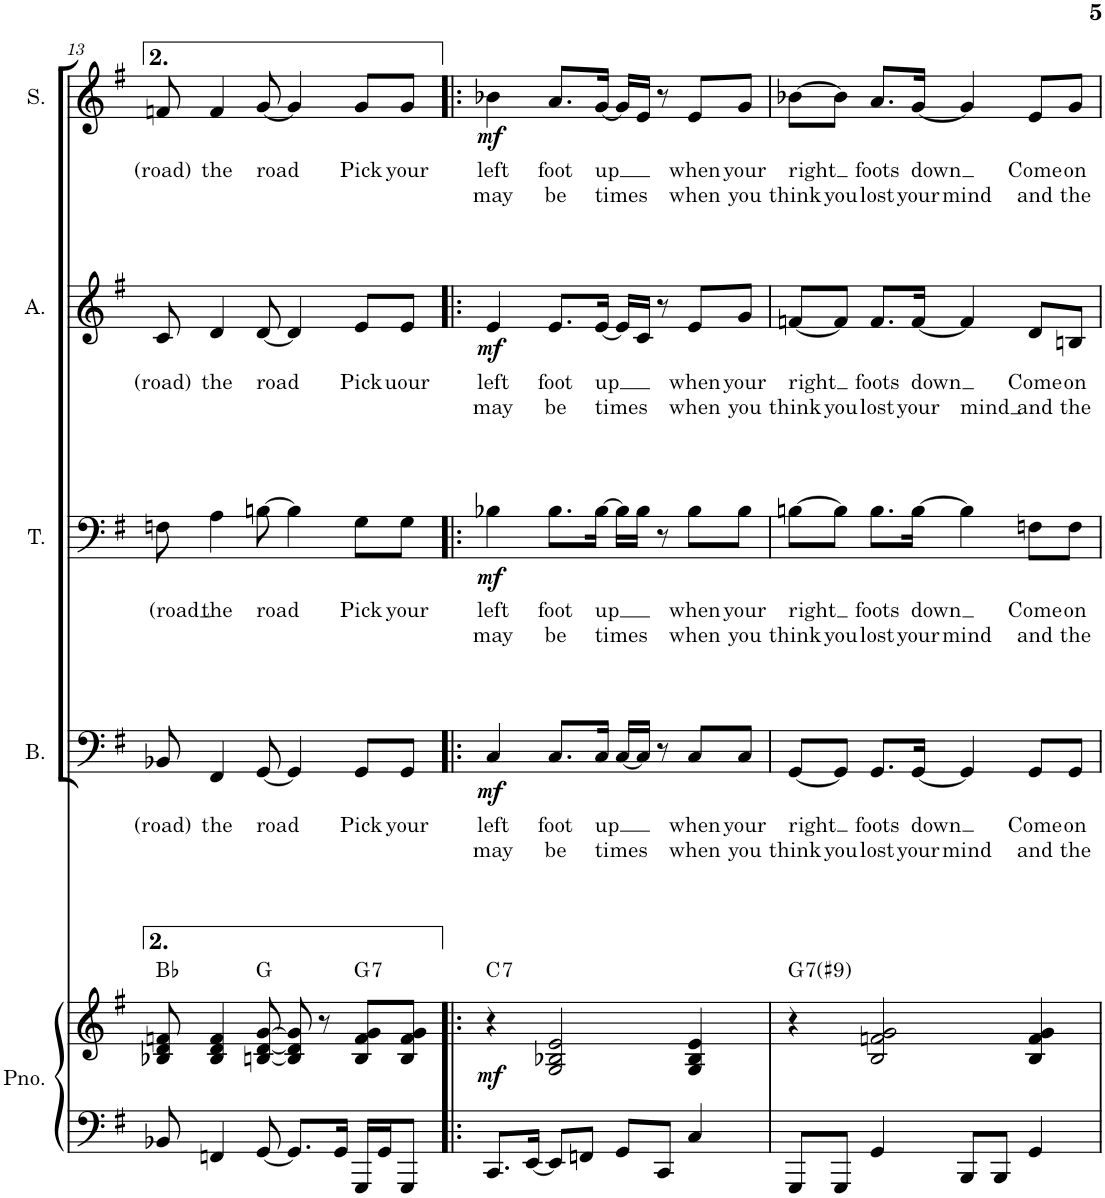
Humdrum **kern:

**kern	**kern	**dynam	**harte	**kern	**text	**text	**dynam	**kern	**text	**text	**dynam	**kern	**text	**text	**dynam	**kern	**text	**text	**dynam
*part5	*part5	*part5	*part5	*part4	*part4	*part4	*part4	*part3	*part3	*part3	*part3	*part2	*part2	*part2	*part2	*part1	*part1	*part1	*part1
*staff6	*staff5	*staff5/6	*	*staff4	*staff4	*staff4	*staff4	*staff3	*staff3	*staff3	*staff3	*staff2	*staff2	*staff2	*staff2	*staff1	*staff1	*staff1	*staff1
*I"Piano	*	*	*	*I"Bass	*	*	*	*I"Tenor	*	*	*	*I"Alto	*	*	*	*I"Soprano	*	*	*
*I'Pno.	*	*	*	*I'B.	*	*	*	*I'T.	*	*	*	*I'A.	*	*	*	*I'S.	*	*	*
!!LO:PB:g=z
*clefF4	*clefG2	*	*	*clefF4	*	*	*	*clefF4	*	*	*	*clefG2	*	*	*	*clefG2	*	*	*
*k[f#]	*k[f#]	*	*	*k[f#]	*	*	*	*k[f#]	*	*	*	*k[f#]	*	*	*	*k[f#]	*	*	*
*M4/4	*M4/4	*	*	*M4/4	*	*	*	*M4/4	*	*	*	*M4/4	*	*	*	*M4/4	*	*	*
=13	=13	=13	=13	=13	=13	=13	=13	=13	=13	=13	=13	=13	=13	=13	=13	=13	=13	=13	=13
!	!	!	!	!	!LO:LY:b	!	!	!	!LO:LY:b	!	!	!	!LO:LY:b	!	!	!	!LO:LY:b	!	!
8BB-X/	8B-X/ 8d/ 8fn/	.	Bb:maj	8BB-X/	(road)	.	.	8Fn\	(road	.	.	8c/	(road)	.	.	8fn/	(road)	.	.
!	!	!	!	!	!LO:LY:b	!	!	!	!LO:LY:b	!	!	!	!LO:LY:b	!	!	!	!LO:LY:b	!	!
4FFn/	4B-/ 4d/ 4f/	.	.	4FF#/	the	.	.	4A\	the	.	.	4d/	the	.	.	4f/	the	.	.
!	!	!	!	!	!LO:LY:b	!	!	!	!LO:LY:b	!	!	!	!LO:LY:b	!	!	!	!LO:LY:b	!	!
[8GG/	[8Bn/ [8d/ [8g/	.	G:maj	[8GG/	road	.	.	[8Bn\	road	.	.	[8d/	road	.	.	[8g/	road	.	.
8.GG/L]	8B/] 8d/] 8g/]	.	.	4GG/]	.	.	.	4B\]	.	.	.	4d/]	.	.	.	4g/]	.	.	.
.	8r	.	.	.	.	.	.	.	.	.	.	.	.	.	.	.	.	.	.
16GG/Jk	.	.	.	.	.	.	.	.	.	.	.	.	.	.	.	.	.	.	.
!	!	!	!LO:H:kt=7	!	!LO:LY:b	!	!	!	!LO:LY:b	!	!	!	!LO:LY:b	!	!	!	!LO:LY:b	!	!
16GGG/LL	8B/ 8f/ 8g/L	.	G:7	8GG/L	Pick	.	.	8G\L	Pick	.	.	8e/L	Pick	.	.	8g/L	Pick	.	.
16GG/J	.	.	.	.	.	.	.	.	.	.	.	.	.	.	.	.	.	.	.
!	!	!	!	!	!LO:LY:b	!	!	!	!LO:LY:b	!	!	!	!LO:LY:b	!	!	!	!LO:LY:b	!	!
8GGG/J	8B/ 8f/ 8g/J	.	.	8GG/J	your	.	.	8G\J	your	.	.	8e/J	uour	.	.	8g/J	your	.	.
=14!|:	=14!|:	=14!|:	=14!|:	=14!|:	=14!|:	=14!|:	=14!|:	=14!|:	=14!|:	=14!|:	=14!|:	=14!|:	=14!|:	=14!|:	=14!|:	=14!|:	=14!|:	=14!|:	=14!|:
!	!	!LO:DY:b	!LO:H:kt=7	!	!LO:LY:b	!LO:LY:b	!LO:DY:b	!	!LO:LY:b	!LO:LY:b	!LO:DY:b	!	!LO:LY:b	!LO:LY:b	!LO:DY:b	!	!LO:LY:b	!LO:LY:b	!LO:DY:b
8.CC/L	4r	mf	C:7	4C/	left	may	mf	4B-X\	left	may	mf	4e/	left	may	mf	4b-X\	left	may	mf
[16EE/Jk	.	.	.	.	.	.	.	.	.	.	.	.	.	.	.	.	.	.	.
!	!	!	!	!	!LO:LY:b	!LO:LY:b	!	!	!LO:LY:b	!LO:LY:b	!	!	!LO:LY:b	!LO:LY:b	!	!	!LO:LY:b	!LO:LY:b	!
8EE/L]	2G/ 2B-X/ 2e/	.	.	8.C/L	foot	be	.	8.B-\L	foot	be	.	8.e/L	foot	be	.	8.a/L	foot	be	.
8FFn/J	.	.	.	.	.	.	.	.	.	.	.	.	.	.	.	.	.	.	.
!	!	!	!	!	!LO:LY:b	!LO:LY:b	!	!	!LO:LY:b	!LO:LY:b	!	!	!LO:LY:b	!LO:LY:b	!	!	!LO:LY:b	!LO:LY:b	!
.	.	.	.	16C/Jk	up	times	.	[16B-\Jk	up	times	.	[16e/Jk	up	times	.	[16g/Jk	up	times	.
8GG/L	.	.	.	[16C/LL	.	.	.	16B-\LL]	.	.	.	16e/LL]	.	.	.	16g/LL]	.	.	.
.	.	.	.	16C/JJ]	.	.	.	16B-\JJ	.	.	.	16c/JJ	.	.	.	16e/JJ	.	.	.
8CC/J	.	.	.	8r	.	.	.	8r	.	.	.	8r	.	.	.	8r	.	.	.
!	!	!	!	!	!LO:LY:b	!LO:LY:b	!	!	!LO:LY:b	!LO:LY:b	!	!	!LO:LY:b	!LO:LY:b	!	!	!LO:LY:b	!LO:LY:b	!
4C/	4G/ 4B-/ 4e/	.	.	8C/L	when	when	.	8B-\L	when	when	.	8e/L	when	when	.	8e/L	when	when	.
!	!	!	!	!	!LO:LY:b	!LO:LY:b	!	!	!LO:LY:b	!LO:LY:b	!	!	!LO:LY:b	!LO:LY:b	!	!	!LO:LY:b	!LO:LY:b	!
.	.	.	.	8C/J	your	you	.	8B-\J	your	you	.	8g/J	your	you	.	8g/J	your	you	.
=15	=15	=15	=15	=15	=15	=15	=15	=15	=15	=15	=15	=15	=15	=15	=15	=15	=15	=15	=15
!	!	!	!LO:H:kt=7	!	!LO:LY:b	!LO:LY:b	!	!	!LO:LY:b	!LO:LY:b	!	!	!LO:LY:b	!LO:LY:b	!	!	!LO:LY:b	!LO:LY:b	!
8GGG/L	4r	.	G:7(#9)	[8GG/L	right	think	.	[8Bn\L	right	think	.	[8fn/L	right	think	.	[8b-X\L	right	think	.
!	!	!	!	!	!	!LO:LY:b	!	!	!	!LO:LY:b	!	!	!	!LO:LY:b	!	!	!	!LO:LY:b	!
8GGG/J	.	.	.	8GG/J]	.	you	.	8B\J]	.	you	.	8f/J]	.	you	.	8b-\J]	.	you	.
!	!	!	!	!	!LO:LY:b	!LO:LY:b	!	!	!LO:LY:b	!LO:LY:b	!	!	!LO:LY:b	!LO:LY:b	!	!	!LO:LY:b	!LO:LY:b	!
4GG/	2B/ 2fn/ 2g/	.	.	8.GG/L	foots	lost	.	8.B\L	foots	lost	.	8.f/L	foots	lost	.	8.a/L	foots	lost	.
!	!	!	!	!	!LO:LY:b	!LO:LY:b	!	!	!LO:LY:b	!LO:LY:b	!	!	!LO:LY:b	!LO:LY:b	!	!	!LO:LY:b	!LO:LY:b	!
.	.	.	.	[16GG/Jk	down	your	.	[16B\Jk	down	your	.	[16f/Jk	down	your	.	[16g/Jk	down	your	.
!	!	!	!	!	!	!LO:LY:b	!	!	!	!LO:LY:b	!	!	!	!LO:LY:b	!	!	!	!LO:LY:b	!
8BBB/L	.	.	.	4GG/]	.	mind	.	4B\]	.	mind	.	4f/]	.	mind	.	4g/]	.	mind	.
8BBB/J	.	.	.	.	.	.	.	.	.	.	.	.	.	.	.	.	.	.	.
!	!	!	!	!	!LO:LY:b	!LO:LY:b	!	!	!LO:LY:b	!LO:LY:b	!	!	!LO:LY:b	!LO:LY:b	!	!	!LO:LY:b	!LO:LY:b	!
4GG/	4B/ 4f/ 4g/	.	.	8GG/L	Come	and	.	8Fn\L	Come	and	.	8d/L	Come	and	.	8e/L	Come	and	.
!	!	!	!	!	!LO:LY:b	!LO:LY:b	!	!	!LO:LY:b	!LO:LY:b	!	!	!LO:LY:b	!LO:LY:b	!	!	!LO:LY:b	!LO:LY:b	!
.	.	.	.	8GG/J	on	the	.	8F\J	on	the	.	8Bn/J	on	the	.	8g/J	on	the	.
=	=	=	=	=	=	=	=	=	=	=	=	=	=	=	=	=	=	=	=
*-	*-	*-	*-	*-	*-	*-	*-	*-	*-	*-	*-	*-	*-	*-	*-	*-	*-	*-	*-
